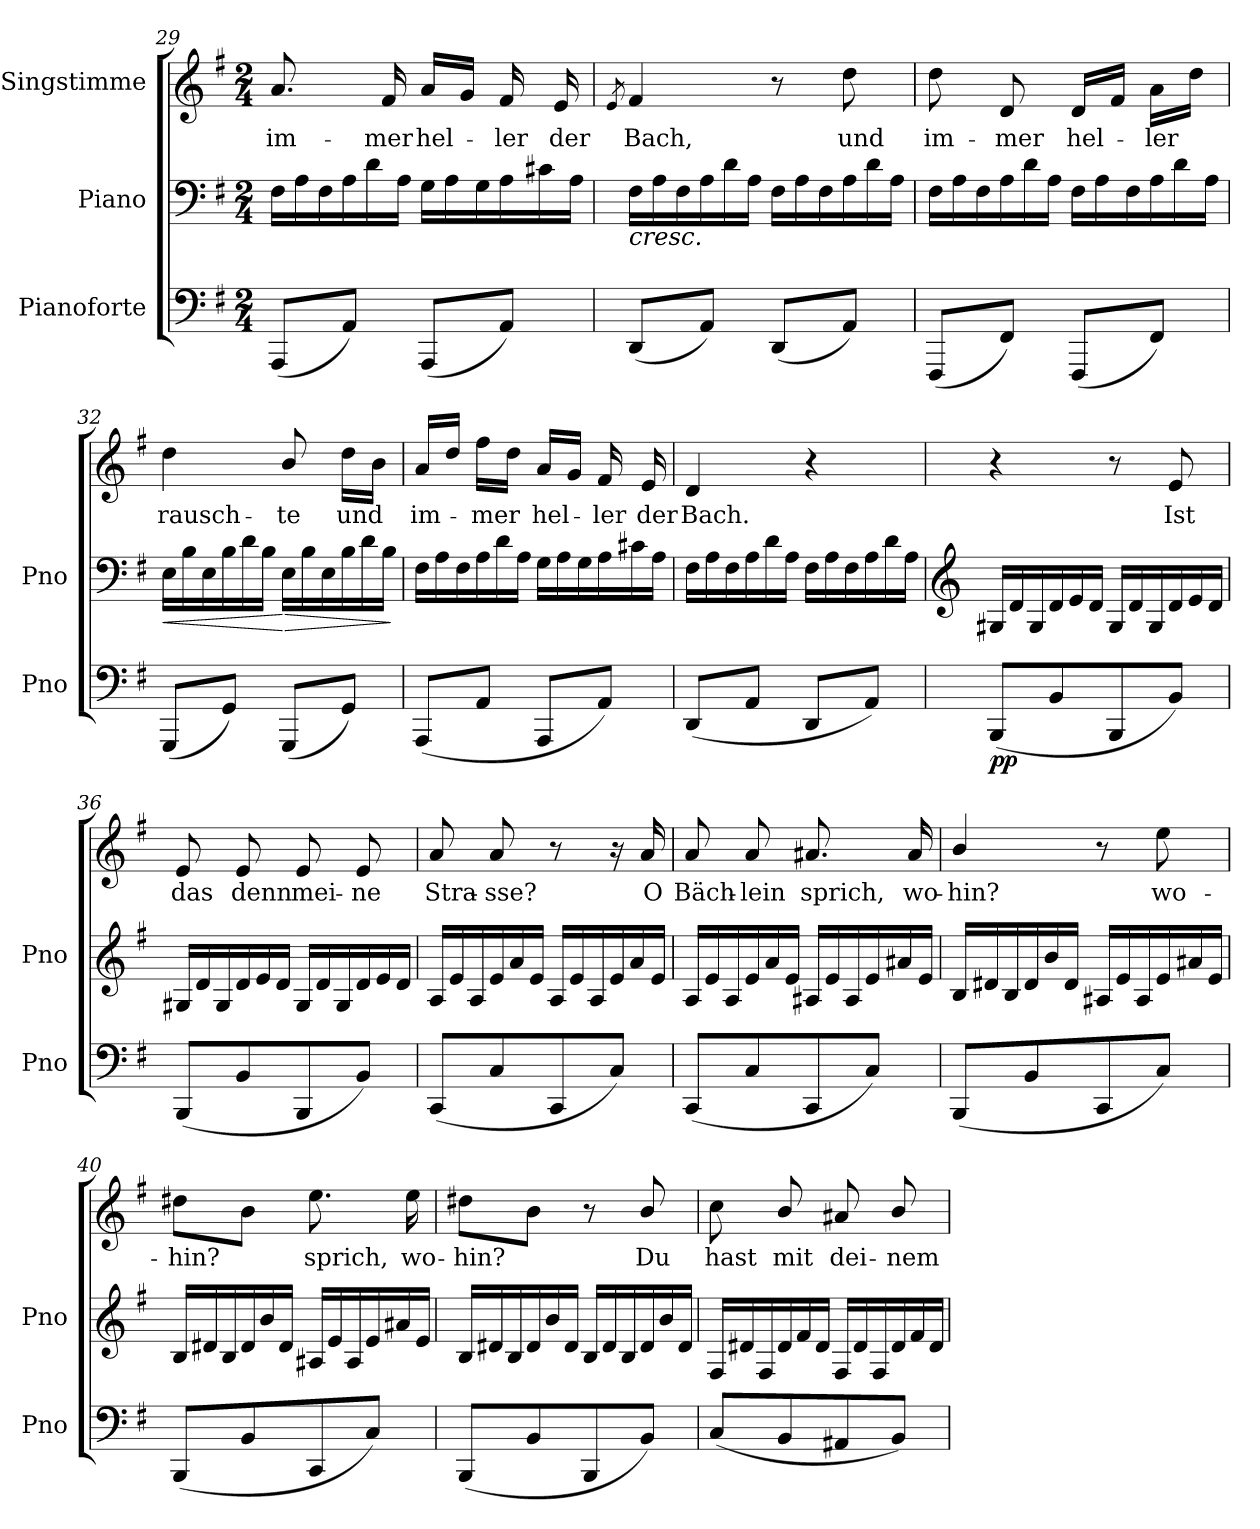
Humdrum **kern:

**kern	**dynam	**kern	**dynam	**kern	**text
*part3	*part3	*part2	*part2	*part1	*part1
*staff3	*staff3	*staff2	*staff2	*staff1	*staff1
*I"Pianoforte	*	*I"Piano	*	*I"Singstimme	*
*I'Pno	*	*I'Pno	*	*	*
*clefF4	*	*clefF4	*	*clefG2	*
*k[f#]	*	*k[f#]	*	*k[f#]	*
*M2/4	*	*M2/4	*	*M2/4	*
*	*	*Xtuplet	*	*	*
=29	=29	=29	=29	=29	=29
(8AAA/L	.	24F#\LL	.	8.a/	im-
.	.	24A\	.	.	.
.	.	24F#\	.	.	.
8AA/J)	.	24A\	.	.	.
.	.	24d\	.	.	.
.	.	.	.	16f#/	-mer
.	.	24A\JJ	.	.	.
(8AAA/L	.	24G\LL	.	16a/LL	hel-
.	.	24A\	.	.	.
.	.	.	.	16g/JJ	.
.	.	24G\	.	.	.
8AA/J)	.	24A\	.	16f#/	-ler
.	.	24c#X\	.	.	.
.	.	.	.	16e/	der
.	.	24A\JJ	.	.	.
=30	=30	=30	=30	=30	=30
.	.	.	.	8qe/	.
!	!	!LO:TX:b:i:t=cresc.	!	!	!
(8DD/L	.	24F#\LL	.	4f#/	Bach,
.	.	24A\	.	.	.
.	.	24F#\	.	.	.
8AA/J)	.	24A\	.	.	.
.	.	24d\	.	.	.
.	.	24A\JJ	.	.	.
(8DD/L	.	24F#\LL	.	8r	.
.	.	24A\	.	.	.
.	.	24F#\	.	.	.
8AA/J)	.	24A\	.	8dd\	und
.	.	24d\	.	.	.
.	.	24A\JJ	.	.	.
=31	=31	=31	=31	=31	=31
(8FFF#/L	.	24F#\LL	.	8dd\	im-
.	.	24A\	.	.	.
.	.	24F#\	.	.	.
8FF#/J)	.	24A\	.	8d/	-mer
.	.	24d\	.	.	.
.	.	24A\JJ	.	.	.
(8FFF#/L	.	24F#\LL	.	16d/LL	hel-
.	.	24A\	.	.	.
.	.	.	.	16f#/JJ	.
.	.	24F#\	.	.	.
8FF#/J)	.	24A\	.	16a\LL	-ler
.	.	24d\	.	.	.
.	.	.	.	16dd\JJ	.
.	.	24A\JJ	.	.	.
=32	=32	=32	=32	=32	=32
!	!	!	!LO:HP:b	!	!
(8GGG/L	.	24E\LL	<	4dd\	rausch-
.	.	24B\	.	.	.
.	.	24E\	.	.	.
8GG/J)	.	24B\	.	.	.
.	.	24d\	.	.	.
.	.	24B\JJ	.	.	.
!	!	!	!LO:HP:n=1:b	!	!
(8GGG/L	.	24E\LL	[ >	8b/	-te
.	.	24B\	.	.	.
.	.	24E\	.	.	.
8GG/J)	.	24B\	.	16dd\LL	und
.	.	24d\	.	.	.
.	.	.	.	16b\JJ	.
.	.	24B\JJ	.	.	.
.	.	.	]	.	.
=33	=33	=33	=33	=33	=33
(8AAA/L	.	24F#\LL	.	16a/LL	im-
.	.	24A\	.	.	.
.	.	.	.	16dd/JJ	.
.	.	24F#\	.	.	.
8AA/J	.	24A\	.	16ff#\LL	-mer
.	.	24d\	.	.	.
.	.	.	.	16dd\JJ	.
.	.	24A\JJ	.	.	.
8AAA/L	.	24G\LL	.	16a/LL	hel-
.	.	24A\	.	.	.
.	.	.	.	16g/JJ	.
.	.	24G\	.	.	.
8AA/J)	.	24A\	.	16f#/	-ler
.	.	24c#X\	.	.	.
.	.	.	.	16e/	der
.	.	24A\JJ	.	.	.
=34	=34	=34	=34	=34	=34
(8DD/L	.	24F#\LL	.	4d/	Bach.
.	.	24A\	.	.	.
.	.	24F#\	.	.	.
8AA/J	.	24A\	.	.	.
.	.	24d\	.	.	.
.	.	24A\JJ	.	.	.
8DD/L	.	24F#\LL	.	4r	.
.	.	24A\	.	.	.
.	.	24F#\	.	.	.
8AA/J)	.	24A\	.	.	.
.	.	24d\	.	.	.
.	.	24A\JJ	.	.	.
=35	=35	=35	=35	=35	=35
*	*	*clefG2	*	*	*
!	!LO:DY:b	!	!	!	!
(8BBB/L	pp	24G#X/LL	.	4r	.
.	.	24d/	.	.	.
.	.	24G#/	.	.	.
8BB/	.	24d/	.	.	.
.	.	24e/	.	.	.
.	.	24d/JJ	.	.	.
8BBB/	.	24G#/LL	.	8r	.
.	.	24d/	.	.	.
.	.	24G#/	.	.	.
8BB/J)	.	24d/	.	8e/	Ist
.	.	24e/	.	.	.
.	.	24d/JJ	.	.	.
=36	=36	=36	=36	=36	=36
(8BBB/L	.	24G#X/LL	.	8e/	das
.	.	24d/	.	.	.
.	.	24G#/	.	.	.
8BB/	.	24d/	.	8e/	denn
.	.	24e/	.	.	.
.	.	24d/JJ	.	.	.
8BBB/	.	24G#/LL	.	8e/	mei-
.	.	24d/	.	.	.
.	.	24G#/	.	.	.
8BB/J)	.	24d/	.	8e/	-ne
.	.	24e/	.	.	.
.	.	24d/JJ	.	.	.
=37	=37	=37	=37	=37	=37
(8CC/L	.	24A/LL	.	8a/	Stra-
.	.	24e/	.	.	.
.	.	24A/	.	.	.
8C/	.	24e/	.	8a/	-sse?
.	.	24a/	.	.	.
.	.	24e/JJ	.	.	.
8CC/	.	24A/LL	.	8r	.
.	.	24e/	.	.	.
.	.	24A/	.	.	.
8C/J)	.	24e/	.	16r	.
.	.	24a/	.	.	.
.	.	.	.	16a/	O
.	.	24e/JJ	.	.	.
=38	=38	=38	=38	=38	=38
(8CC/L	.	24A/LL	.	8a/	Bäch-
.	.	24e/	.	.	.
.	.	24A/	.	.	.
8C/	.	24e/	.	8a/	-lein
.	.	24a/	.	.	.
.	.	24e/JJ	.	.	.
8CC/	.	24A#X/LL	.	8.a#X/	sprich,
.	.	24e/	.	.	.
.	.	24A#/	.	.	.
8C/J)	.	24e/	.	.	.
.	.	24a#X/	.	.	.
.	.	.	.	16a#/	wo-
.	.	24e/JJ	.	.	.
=39	=39	=39	=39	=39	=39
(8BBB/L	.	24B/LL	.	4b/	-hin?
.	.	24d#X/	.	.	.
.	.	24B/	.	.	.
8BB/	.	24d#/	.	.	.
.	.	24b/	.	.	.
.	.	24d#/JJ	.	.	.
8CC/	.	24A#X/LL	.	8r	.
.	.	24e/	.	.	.
.	.	24A#/	.	.	.
8C/J)	.	24e/	.	8ee\	wo-
.	.	24a#X/	.	.	.
.	.	24e/JJ	.	.	.
=40	=40	=40	=40	=40	=40
(8BBB/L	.	24B/LL	.	8dd#X\L	-hin?
.	.	24d#X/	.	.	.
.	.	24B/	.	.	.
8BB/	.	24d#/	.	8b\J	.
.	.	24b/	.	.	.
.	.	24d#/JJ	.	.	.
8CC/	.	24A#X/LL	.	8.ee\	sprich,
.	.	24e/	.	.	.
.	.	24A#/	.	.	.
8C/J)	.	24e/	.	.	.
.	.	24a#X/	.	.	.
.	.	.	.	16ee\	wo-
.	.	24e/JJ	.	.	.
=41	=41	=41	=41	=41	=41
(8BBB/L	.	24B/LL	.	8dd#X\L	hin?
.	.	24d#X/	.	.	.
.	.	24B/	.	.	.
8BB/	.	24d#/	.	8b\J	.
.	.	24b/	.	.	.
.	.	24d#/JJ	.	.	.
8BBB/	.	24B/LL	.	8r	.
.	.	24d#/	.	.	.
.	.	24B/	.	.	.
8BB/J)	.	24d#/	.	8b/	Du
.	.	24b/	.	.	.
.	.	24d#/JJ	.	.	.
=42	=42	=42	=42	=42	=42
(8C/L	.	24F#/LL	.	8cc\	hast
.	.	24d#X/	.	.	.
.	.	24F#/	.	.	.
8BB/	.	24d#/	.	8b/	mit
.	.	24f#/	.	.	.
.	.	24d#/JJ	.	.	.
8AA#X/	.	24F#/LL	.	8a#X/	dei-
.	.	24d#/	.	.	.
.	.	24F#/	.	.	.
8BB/J)	.	24d#/	.	8b/	nem
.	.	24f#/	.	.	.
.	.	24d#/JJ	.	.	.
=	=	=	=	=	=
*-	*-	*-	*-	*-	*-
